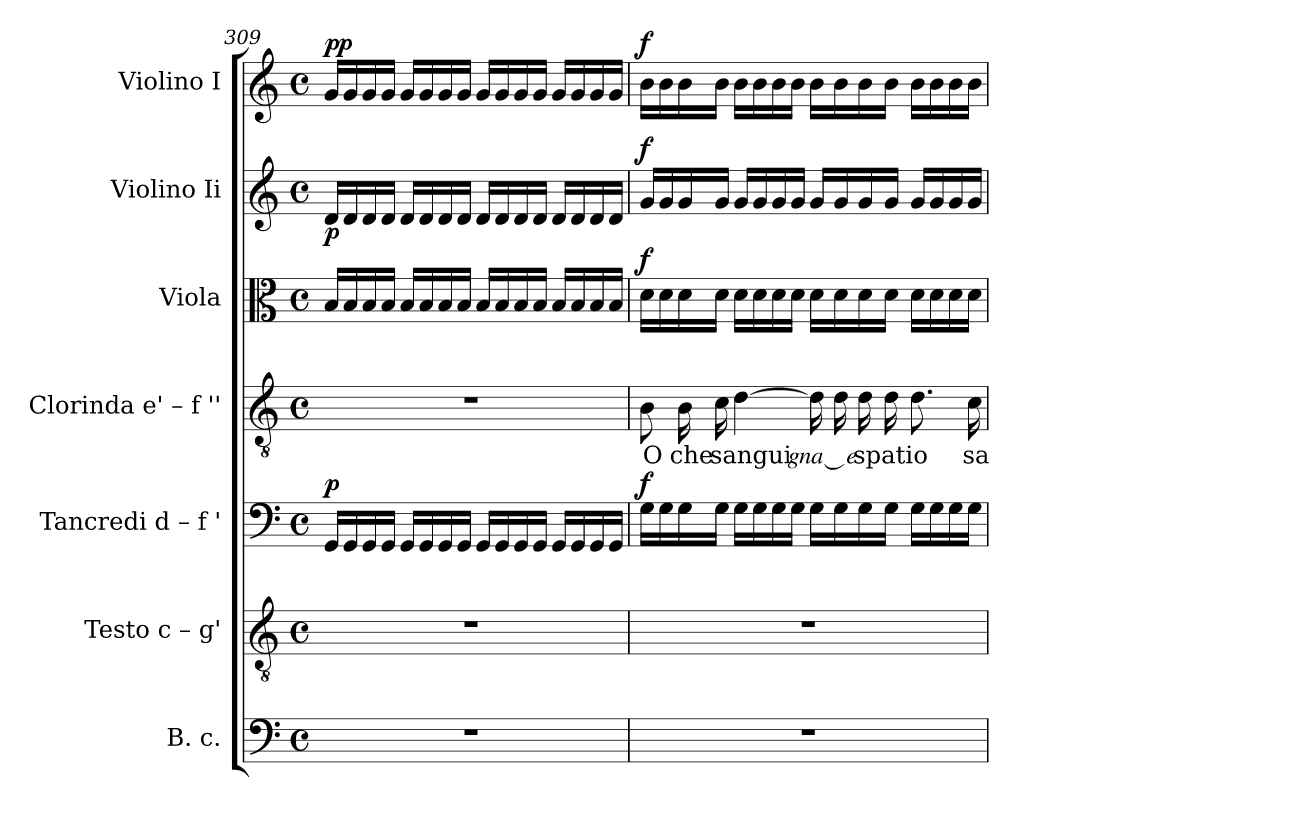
**kern	**kern	**kern	**dynam	**kern	**text	**kern	**dynam	**kern	**dynam	**kern	**text	**dynam
*part7	*part6	*part5	*part5	*part4	*part4	*part3	*part3	*part2	*part2	*part1	*part1	*part1
*staff7	*staff6	*staff5	*staff5	*staff4	*staff4	*staff3	*staff3	*staff2	*staff2	*staff1	*staff1	*staff1
*I"B. c.	*I"Testo  c – g'	*I"Tancredi  d – f '	*	*I"Clorinda  e' – f ''	*	*I"Viola	*	*I"Violino Ii	*	*I"Violino I	*	*
*clefF4	*clefGv2	*clefF4	*	*clefGv2	*	*clefC3	*	*clefG2	*	*clefG2	*	*
*k[]	*k[]	*k[]	*	*k[]	*	*k[]	*	*k[]	*	*k[]	*	*
*C:	*C:	*C:	*	*C:	*	*C:	*	*C:	*	*C:	*	*
*M4/4	*M4/4	*M4/4	*	*M4/4	*	*M4/4	*	*M4/4	*	*M4/4	*	*
*met(c)	*met(c)	*met(c)	*	*met(c)	*	*met(c)	*	*met(c)	*	*met(c)	*	*
=309	=309	=309	=309	=309	=309	=309	=309	=309	=309	=309	=309	=309
!	!	!	!LO:DY:a	!	!	!	!	!	!LO:DY:b	!	!LO:LY:b:cj	!LO:DY:a
!	!	!	!	!	!	!	!	!	!	!	!	!LO:DY:n=1:b
1r	1r	16GG/L	p	1r	.	16B/L	.	16d/L	p	16g/L	.	p p
!	!	!	!	!	!	!	!	!	!	!	!LO:LY:b:cj	!
.	.	16GG/	.	.	.	16B/	.	16d/	.	16g/	.	.
!	!	!	!	!	!	!	!	!	!	!	!LO:LY:b:cj	!
.	.	16GG/	.	.	.	16B/	.	16d/	.	16g/	.	.
!	!	!	!	!	!	!	!	!	!	!	!LO:LY:b:cj	!
.	.	16GG/J	.	.	.	16B/J	.	16d/J	.	16g/J	.	.
!	!	!	!	!	!	!	!	!	!	!	!LO:LY:b:cj	!
.	.	16GG/L	.	.	.	16B/L	.	16d/L	.	16g/L	.	.
!	!	!	!	!	!	!	!	!	!	!	!LO:LY:b:cj	!
.	.	16GG/	.	.	.	16B/	.	16d/	.	16g/	.	.
!	!	!	!	!	!	!	!	!	!	!	!LO:LY:b:cj	!
.	.	16GG/	.	.	.	16B/	.	16d/	.	16g/	.	.
!	!	!	!	!	!	!	!	!	!	!	!LO:LY:b:cj	!
.	.	16GG/J	.	.	.	16B/J	.	16d/J	.	16g/J	.	.
!	!	!	!	!	!	!	!	!	!	!	!LO:LY:b:cj	!
.	.	16GG/L	.	.	.	16B/L	.	16d/L	.	16g/L	.	.
!	!	!	!	!	!	!	!	!	!	!	!LO:LY:b:cj	!
.	.	16GG/	.	.	.	16B/	.	16d/	.	16g/	.	.
!	!	!	!	!	!	!	!	!	!	!	!LO:LY:b:cj	!
.	.	16GG/	.	.	.	16B/	.	16d/	.	16g/	.	.
!	!	!	!	!	!	!	!	!	!	!	!LO:LY:b:cj	!
.	.	16GG/J	.	.	.	16B/J	.	16d/J	.	16g/J	.	.
!	!	!	!	!	!	!	!	!	!	!	!LO:LY:b:cj	!
.	.	16GG/L	.	.	.	16B/L	.	16d/L	.	16g/L	.	.
!	!	!	!	!	!	!	!	!	!	!	!LO:LY:b:cj	!
.	.	16GG/	.	.	.	16B/	.	16d/	.	16g/	.	.
!	!	!	!	!	!	!	!	!	!	!	!LO:LY:b:cj	!
.	.	16GG/	.	.	.	16B/	.	16d/	.	16g/	.	.
!	!	!	!	!	!	!	!	!	!	!	!LO:LY:b:cj	!
.	.	16GG/J	.	.	.	16B/J	.	16d/J	.	16g/J	.	.
=310	=310	=310	=310	=310	=310	=310	=310	=310	=310	=310	=310	=310
!	!	!	!LO:DY:a	!	!LO:LY:b:cj	!	!LO:DY:a	!	!LO:DY:a	!	!LO:LY:b:cj	!LO:DY:a
1r	1r	16G\L	f	8B\	O	16d\L	f	16g/L	f	16b\L	.	f
!	!	!	!	!	!	!	!	!	!	!	!LO:LY:b:cj	!
.	.	16G\	.	.	.	16d\	.	16g/	.	16b\	.	.
!	!	!	!	!	!LO:LY:b:cj	!	!	!	!	!	!LO:LY:b:cj	!
.	.	16G\	.	16B\	che	16d\	.	16g/	.	16b\	.	.
!	!	!	!	!	!LO:LY:b:cj	!	!	!	!	!	!LO:LY:b:cj	!
.	.	16G\J	.	16c\	sangui	16d\J	.	16g/J	.	16b\J	.	.
!	!	!	!	!	!LO:LY:b:cj	!	!	!	!	!	!LO:LY:b:cj	!
.	.	16G\L	.	[>4d\	.	16d\L	.	16g/L	.	16b\L	.	.
!	!	!	!	!	!	!	!	!	!	!	!LO:LY:b:cj	!
.	.	16G\	.	.	.	16d\	.	16g/	.	16b\	.	.
!	!	!	!	!	!	!	!	!	!	!	!LO:LY:b:cj	!
.	.	16G\	.	.	.	16d\	.	16g/	.	16b\	.	.
!	!	!	!	!	!	!	!	!	!	!	!LO:LY:b:cj	!
.	.	16G\J	.	.	.	16d\J	.	16g/J	.	16b\J	.	.
!	!	!	!	!	!LO:LY:b:cj	!	!	!	!	!	!LO:LY:b:cj	!
.	.	16G\L	.	16d\]	gna‿e	16d\L	.	16g/L	.	16b\L	.	.
!	!	!	!	!	!LO:LY:b:cj	!	!	!	!	!	!LO:LY:b:cj	!
.	.	16G\	.	16d\	.	16d\	.	16g/	.	16b\	.	.
!	!	!	!	!	!LO:LY:b:cj	!	!	!	!	!	!LO:LY:b:cj	!
.	.	16G\	.	16d\	spati	16d\	.	16g/	.	16b\	.	.
!	!	!	!	!	!LO:LY:b:cj	!	!	!	!	!	!LO:LY:b:cj	!
.	.	16G\J	.	16d\	.	16d\J	.	16g/J	.	16b\J	.	.
!	!	!	!	!	!LO:LY:b:cj	!	!	!	!	!	!LO:LY:b:cj	!
.	.	16G\L	.	8.d\	o	16d\L	.	16g/L	.	16b\L	.	.
!	!	!	!	!	!	!	!	!	!	!	!LO:LY:b:cj	!
.	.	16G\	.	.	.	16d\	.	16g/	.	16b\	.	.
!	!	!	!	!	!	!	!	!	!	!	!LO:LY:b:cj	!
.	.	16G\	.	.	.	16d\	.	16g/	.	16b\	.	.
!	!	!	!	!	!LO:LY:b:cj	!	!	!	!	!	!LO:LY:b:cj	!
.	.	16G\J	.	16c\	sa	16d\J	.	16g/J	.	16b\J	.	.
=	=	=	=	=	=	=	=	=	=	=	=	=
*-	*-	*-	*-	*-	*-	*-	*-	*-	*-	*-	*-	*-
